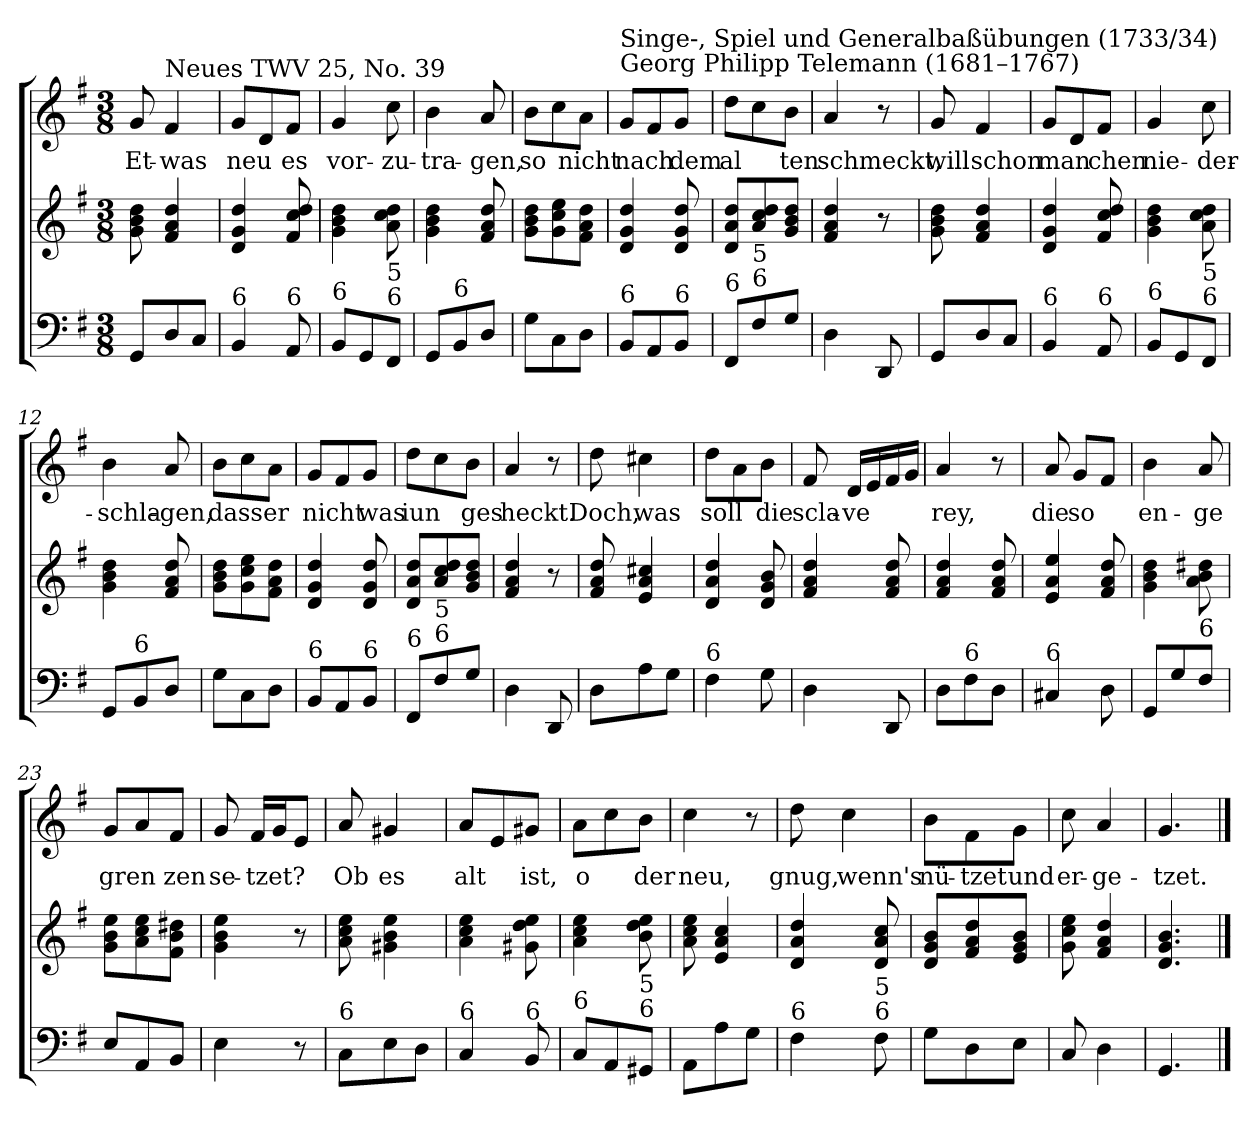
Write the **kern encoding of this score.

**kern	**kern	**kern	**text
*part2	*part2	*part1	*part1
*staff3	*staff2	*staff1	*staff1
*clefF4	*clefG2	*clefG2	*
*k[f#]	*k[f#]	*k[f#]	*
*G:	*G:	*G:	*
*M3/8	*M3/8	*M3/8	*
*MM120	*MM120	*MM120	*
=1	=1	=1	=1
!	!	!	!LO:LY:b
8GG/L	8g\ 8b\ 8dd\	8g/	Et-
!	!	!LO:TX:a:t=Neues   TWV 25, No. 39	!
!	!	!	!LO:LY:b
8D/	4f#/ 4a/ 4dd/	4f#/	-was
8C/J	.	.	.
=2	=2	=2	=2
!LO:TX:a:t=6	!	!	!
!	!	!	!LO:LY:b
4BB/	4d/ 4g/ 4dd/	8g/L	neu
.	.	8d/	.
!LO:TX:a:t=6	!	!	!
!	!	!	!LO:LY:b
8AA/	8f#/ 8cc/ 8dd/	8f#/J	es
=3	=3	=3	=3
!LO:TX:a:t=6	!	!	!
!	!	!	!LO:LY:b
8BB/L	4g\ 4b\ 4dd\	4g/	vor-
8GG/	.	.	.
!LO:TX:a:t=6	!	!	!
!LO:TX:a:t=5	!	!	!
!	!	!	!LO:LY:b
8FF#/J	8a\ 8cc\ 8dd\	8cc\	-zu-
=4	=4	=4	=4
!	!	!	!LO:LY:b
8GG/L	4g\ 4b\ 4dd\	4b\	-tra-
!LO:TX:a:t=6	!	!	!
8BB/	.	.	.
!	!	!	!LO:LY:b
8D/J	8f#/ 8a/ 8dd/	8a/	-gen,
=5	=5	=5	=5
!	!	!	!LO:LY:b
8G\L	8g\ 8b\ 8dd\L	8b\L	so
8C\	8g\ 8cc\ 8ee\	8cc\	.
!	!	!	!LO:LY:b
8D\J	8f#\ 8a\ 8dd\J	8a\J	nicht
=6	=6	=6	=6
!	!	!LO:TX:a:t=Georg Philipp Telemann (1681–1767)	!
!	!	!LO:TX:a:t=Singe-, Spiel und Generalbaßübungen (1733/34)	!
!LO:TX:a:t=6	!	!	!
!	!	!	!LO:LY:b
8BB/L	4d/ 4g/ 4dd/	8g/L	nach
8AA/	.	8f#/	.
!LO:TX:a:t=6	!	!	!
!	!	!	!LO:LY:b
8BB/J	8d/ 8g/ 8dd/	8g/J	dem
=7	=7	=7	=7
!LO:TX:a:t=6	!	!	!
!	!	!	!LO:LY:b
8FF#/L	8d/ 8a/ 8dd/L	8dd\L	al
!LO:TX:a:t=6	!	!	!
!LO:TX:a:t=5	!	!	!
8F#/	8a/ 8cc/ 8dd/	8cc\	.
!	!	!	!LO:LY:b
8G/J	8g/ 8b/ 8dd/J	8b\J	ten
=8	=8	=8	=8
!	!	!	!LO:LY:b
4D\	4f#/ 4a/ 4dd/	4a/	schmeckt,
8DD/	8r	8r	.
!!LO:LB:g=z
=9	=9	=9	=9
!	!	!	!LO:LY:b
8GG/L	8g\ 8b\ 8dd\	8g/	will
!	!	!	!LO:LY:b
8D/	4f#/ 4a/ 4dd/	4f#/	schon
8C/J	.	.	.
=10	=10	=10	=10
!LO:TX:a:t=6	!	!	!
!	!	!	!LO:LY:b
4BB/	4d/ 4g/ 4dd/	8g/L	man
.	.	8d/	.
!LO:TX:a:t=6	!	!	!
!	!	!	!LO:LY:b
8AA/	8f#/ 8cc/ 8dd/	8f#/J	chen
=11	=11	=11	=11
!LO:TX:a:t=6	!	!	!
!	!	!	!LO:LY:b
8BB/L	4g\ 4b\ 4dd\	4g/	nie-
8GG/	.	.	.
!LO:TX:a:t=6	!	!	!
!LO:TX:a:t=5	!	!	!
!	!	!	!LO:LY:b
8FF#/J	8a\ 8cc\ 8dd\	8cc\	-der-
=12	=12	=12	=12
!	!	!	!LO:LY:b
8GG/L	4g\ 4b\ 4dd\	4b\	-schla-
!LO:TX:a:t=6	!	!	!
8BB/	.	.	.
!	!	!	!LO:LY:b
8D/J	8f#/ 8a/ 8dd/	8a/	-gen,
=13	=13	=13	=13
!	!	!	!LO:LY:b
8G\L	8g\ 8b\ 8dd\L	8b\L	dass
8C\	8g\ 8cc\ 8ee\	8cc\	.
!	!	!	!LO:LY:b
8D\J	8f#\ 8a\ 8dd\J	8a\J	er
=14	=14	=14	=14
!LO:TX:a:t=6	!	!	!
!	!	!	!LO:LY:b
8BB/L	4d/ 4g/ 4dd/	8g/L	nicht
8AA/	.	8f#/	.
!LO:TX:a:t=6	!	!	!
!	!	!	!LO:LY:b
8BB/J	8d/ 8g/ 8dd/	8g/J	was
=15	=15	=15	=15
!LO:TX:a:t=6	!	!	!
!	!	!	!LO:LY:b
8FF#/L	8d/ 8a/ 8dd/L	8dd\L	iun
!LO:TX:a:t=6	!	!	!
!LO:TX:a:t=5	!	!	!
8F#/	8a/ 8cc/ 8dd/	8cc\	.
!	!	!	!LO:LY:b
8G/J	8g/ 8b/ 8dd/J	8b\J	ges
=16	=16	=16	=16
!	!	!	!LO:LY:b
4D\	4f#/ 4a/ 4dd/	4a/	heckt.
8DD/	8r	8r	.
!!LO:LB:g=z
=17	=17	=17	=17
!	!	!	!LO:LY:b
8D\L	8f#/ 8a/ 8dd/	8dd\	Doch,
!	!	!	!LO:LY:b
8A\	4e/ 4a/ 4cc#X/	4cc#X\	was
8G\J	.	.	.
=18	=18	=18	=18
!LO:TX:a:t=6	!	!	!
!	!	!	!LO:LY:b
4F#\	4d/ 4a/ 4dd/	8dd\L	soll
.	.	8a\	.
!	!	!	!LO:LY:b
8G\	8d/ 8g/ 8b/	8b\J	die
=19	=19	=19	=19
!	!	!	!LO:LY:b
4D\	4f#/ 4a/ 4dd/	8f#/	scla-
!	!	!	!LO:LY:b
.	.	16d/LL	-ve
.	.	16e/	.
8DD/	8f#/ 8a/ 8dd/	16f#/	.
.	.	16g/JJ	.
=20	=20	=20	=20
!	!	!	!LO:LY:b
8D\L	4f#/ 4a/ 4dd/	4a/	rey,
!LO:TX:a:t=6	!	!	!
8F#\	.	.	.
8D\J	8f#/ 8a/ 8dd/	8r	.
=21	=21	=21	=21
!LO:TX:a:t=6	!	!	!
!	!	!	!LO:LY:b
4C#X/	4e/ 4a/ 4ee/	8a/	die
!	!	!	!LO:LY:b
.	.	8g/L	so
8D\	8f#/ 8a/ 8dd/	8f#/J	.
=22	=22	=22	=22
!	!	!	!LO:LY:b
8GG/L	4g\ 4b\ 4dd\	4b\	en-
8G/	.	.	.
!LO:TX:a:t=6	!	!	!
!	!	!	!LO:LY:b
8F#/J	8a\ 8b\ 8dd#X\	8a/	-ge
=23	=23	=23	=23
!	!	!	!LO:LY:b
8E/L	8g\ 8b\ 8ee\L	8g/L	gren
8AA/	8a\ 8cc\ 8ee\	8a/	.
!	!	!	!LO:LY:b
8BB/J	8f#\ 8b\ 8dd#X\J	8f#/J	zen
=24	=24	=24	=24
!	!	!	!LO:LY:b
4E\	4g\ 4b\ 4ee\	8g/	se-
!	!	!	!LO:LY:b
.	.	16f#/LL	-tzet?
.	.	16g/J	.
8r	8r	8e/J	.
!!LO:LB:g=z
=25	=25	=25	=25
!LO:TX:a:t=6	!	!	!
!	!	!	!LO:LY:b
8C\L	8a\ 8cc\ 8ee\	8a/	Ob
!	!	!	!LO:LY:b
8E\	4g#X\ 4b\ 4ee\	4g#X/	es
8D\J	.	.	.
=26	=26	=26	=26
!LO:TX:a:t=6	!	!	!
!	!	!	!LO:LY:b
4C/	4a\ 4cc\ 4ee\	8a/L	alt
.	.	8e/	.
!LO:TX:a:t=6	!	!	!
!	!	!	!LO:LY:b
8BB/	8g#X\ 8dd\ 8ee\	8g#X/J	ist,
=27	=27	=27	=27
!LO:TX:a:t=6	!	!	!
!	!	!	!LO:LY:b
8C/L	4a\ 4cc\ 4ee\	8a\L	o
8AA/	.	8cc\	.
!LO:TX:a:t=6	!	!	!
!LO:TX:a:t=5	!	!	!
!	!	!	!LO:LY:b
8GG#X/J	8b\ 8dd\ 8ee\	8b\J	der
=28	=28	=28	=28
!	!	!	!LO:LY:b
8AA\L	8a\ 8cc\ 8ee\	4cc\	neu,
8A\	4e/ 4a/ 4cc/	.	.
8G\J	.	8r	.
=29	=29	=29	=29
!LO:TX:a:t=6	!	!	!
!	!	!	!LO:LY:b
4F#\	4d/ 4a/ 4dd/	8dd\	gnug,
!	!	!	!LO:LY:b
.	.	4cc\	wenn's
!LO:TX:a:t=6	!	!	!
!LO:TX:a:t=5	!	!	!
8F#\	8d/ 8a/ 8cc/	.	.
=30	=30	=30	=30
!	!	!	!LO:LY:b
8G\L	8d/ 8g/ 8b/L	8b\L	nü-
!	!	!	!LO:LY:b
8D\	8f#/ 8a/ 8dd/	8f#\	-tzet
!	!	!	!LO:LY:b
8E\J	8e/ 8g/ 8b/J	8g\J	und
=31	=31	=31	=31
!	!	!	!LO:LY:b
8C/	8g\ 8cc\ 8ee\	8cc\	er-
!	!	!	!LO:LY:b
4D\	4f#/ 4a/ 4dd/	4a/	-ge-
=32	=32	=32	=32
!	!	!	!LO:LY:b
4.GG/	4.d/ 4.g/ 4.b/	4.g/	-tzet.
==	==	==	==
*-	*-	*-	*-
